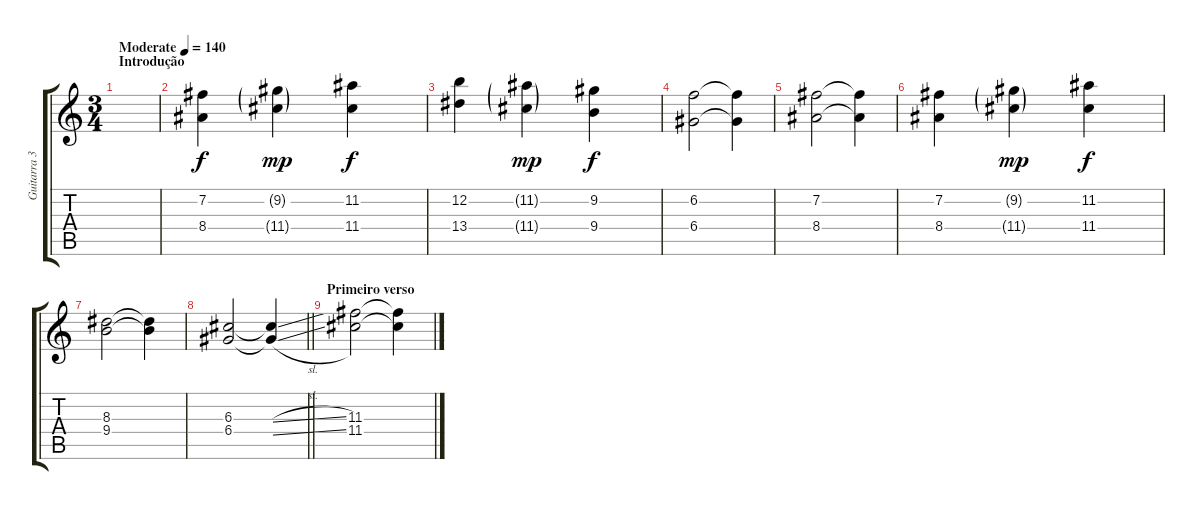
\track ("Guitarra 3" "Guitarra 3") {instrument acousticguitarsteel}
\staff {score tabs}
\tuning (E4 B3 G3 D3 A2 E2) {hide}
\ts (3 4)
\section ("" "Introdução")
\tempo (140 "Moderate")
\clef g2
\ks c
|
(7.2 8.4).4 (9.2{g} 11.4{g}).4{dy mp} (11.2 11.4).4{dy f} |
(12.2 13.4).4 (11.2{g} 11.4{g}).4{dy mp} (9.2 9.4).4{dy f} |
(6.2 6.4).2 (6.2{t} 6.4{t}).4 |
(7.2 8.4).2 (7.2{t} 8.4{t}).4 |
(7.2 8.4).4 (9.2{g} 11.4{g}).4{dy mp} (11.2 11.4).4{dy f} |
(8.3 9.4).2 (8.3{t} 9.4{t}).4 |
\barLineRight lightlight
(6.3 6.4).2 (6.3{sl t} 6.4{sl t}).4 |
\section ("" "Primeiro verso")
(11.3 11.4).2 (11.3{t} 11.4{t}).4
